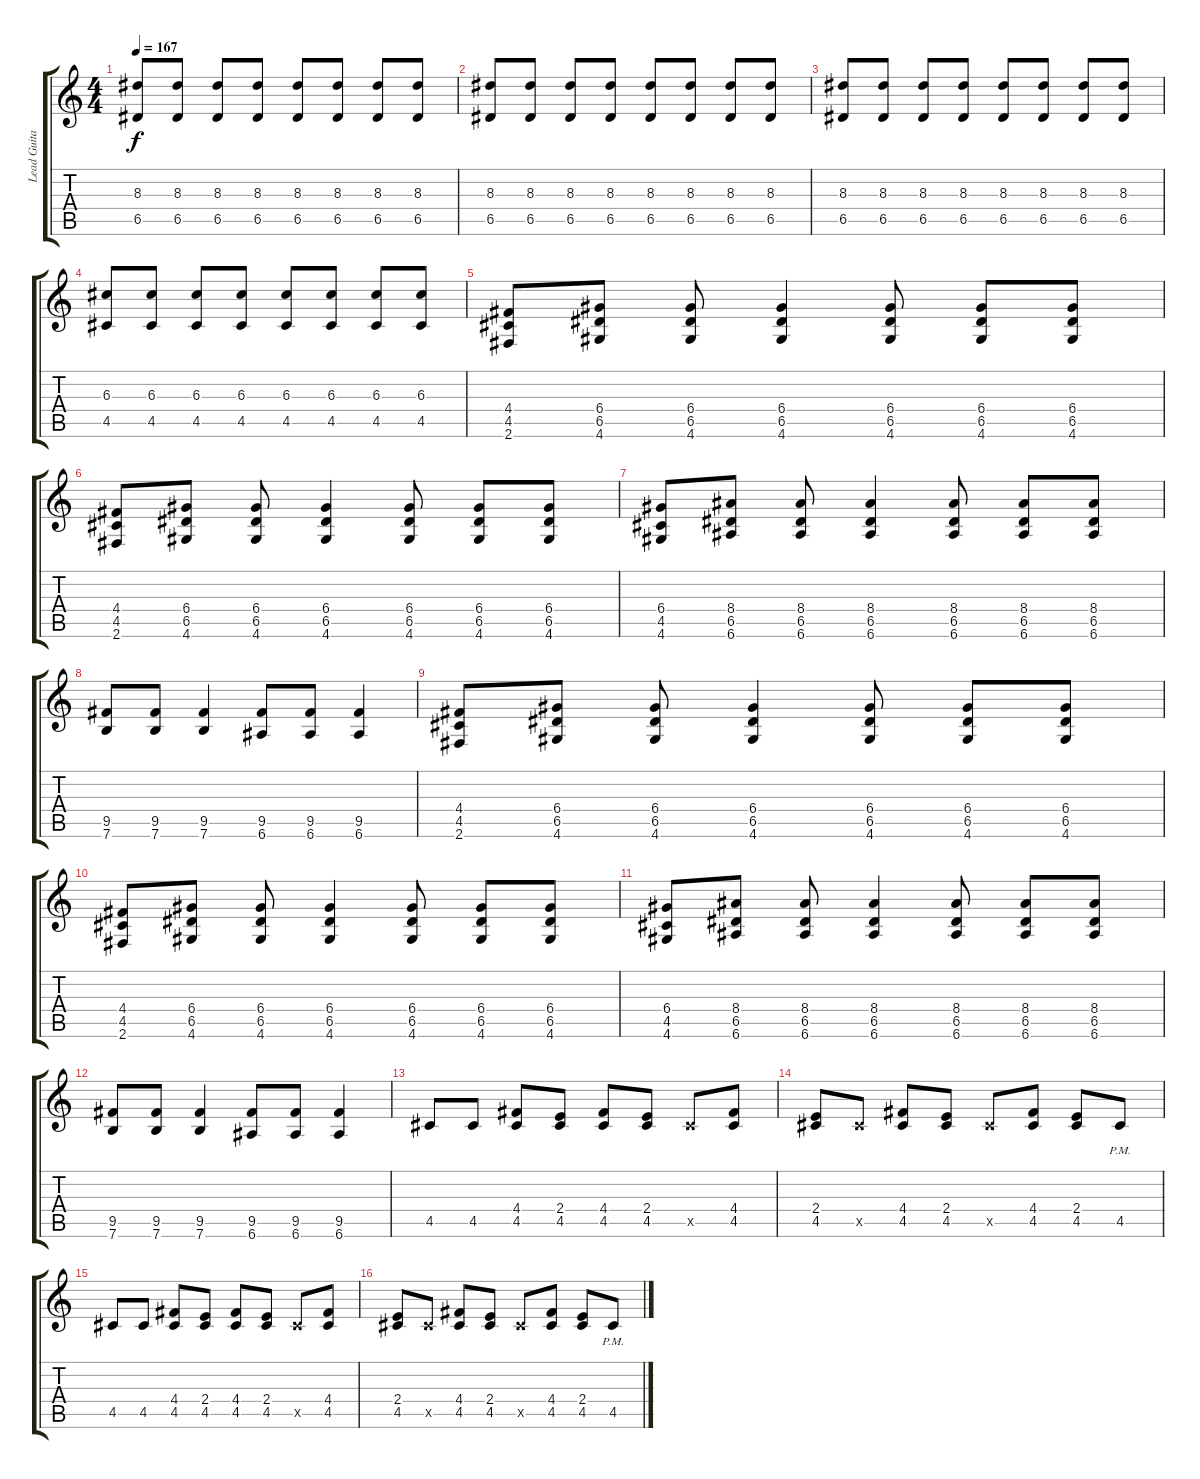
\track ("Lead Guitar" "Lead Guita") {instrument distortionguitar}
\staff {score tabs}
\tuning (E4 B3 G3 D3 A2 E2) {hide}
\ts (4 4)
\tempo 167
\clef g2
\ks c
(8.3 6.5).8{dy f} (8.3 6.5).8 (8.3 6.5).8 (8.3 6.5).8 (8.3 6.5).8 (8.3 6.5).8 (8.3 6.5).8 (8.3 6.5).8 |
(8.3 6.5).8 (8.3 6.5).8 (8.3 6.5).8 (8.3 6.5).8 (8.3 6.5).8 (8.3 6.5).8 (8.3 6.5).8 (8.3 6.5).8 |
(8.3 6.5).8 (8.3 6.5).8 (8.3 6.5).8 (8.3 6.5).8 (8.3 6.5).8 (8.3 6.5).8 (8.3 6.5).8 (8.3 6.5).8 |
(6.3 4.5).8 (6.3 4.5).8 (6.3 4.5).8 (6.3 4.5).8 (6.3 4.5).8 (6.3 4.5).8 (6.3 4.5).8 (6.3 4.5).8 |
(4.4 4.5 2.6).8 (6.4 6.5 4.6).8 (6.4 6.5 4.6).8 (6.4 6.5 4.6).4 (6.4 6.5 4.6).8 (6.4 6.5 4.6).8 (6.4 6.5 4.6).8 |
(4.4 4.5 2.6).8 (6.4 6.5 4.6).8 (6.4 6.5 4.6).8 (6.4 6.5 4.6).4 (6.4 6.5 4.6).8 (6.4 6.5 4.6).8 (6.4 6.5 4.6).8 |
(6.4 4.5 4.6).8 (8.4 6.5 6.6).8 (8.4 6.5 6.6).8 (8.4 6.5 6.6).4 (8.4 6.5 6.6).8 (8.4 6.5 6.6).8 (8.4 6.5 6.6).8 |
(9.5 7.6).8 (9.5 7.6).8 (9.5 7.6).4 (9.5 6.6).8 (9.5 6.6).8 (9.5 6.6).4 |
(4.4 4.5 2.6).8 (6.4 6.5 4.6).8 (6.4 6.5 4.6).8 (6.4 6.5 4.6).4 (6.4 6.5 4.6).8 (6.4 6.5 4.6).8 (6.4 6.5 4.6).8 |
(4.4 4.5 2.6).8 (6.4 6.5 4.6).8 (6.4 6.5 4.6).8 (6.4 6.5 4.6).4 (6.4 6.5 4.6).8 (6.4 6.5 4.6).8 (6.4 6.5 4.6).8 |
(6.4 4.5 4.6).8 (8.4 6.5 6.6).8 (8.4 6.5 6.6).8 (8.4 6.5 6.6).4 (8.4 6.5 6.6).8 (8.4 6.5 6.6).8 (8.4 6.5 6.6).8 |
(9.5 7.6).8 (9.5 7.6).8 (9.5 7.6).4 (9.5 6.6).8 (9.5 6.6).8 (9.5 6.6).4 |
4.5.8 4.5.8 (4.4 4.5).8 (2.4 4.5).8 (4.4 4.5).8 (2.4 4.5).8 4.5{x}.8 (4.4 4.5).8 |
(2.4 4.5).8 4.5{x}.8 (4.4 4.5).8 (2.4 4.5).8 4.5{x}.8 (4.4 4.5).8 (2.4 4.5).8 4.5{pm}.8 |
4.5.8 4.5.8 (4.4 4.5).8 (2.4 4.5).8 (4.4 4.5).8 (2.4 4.5).8 4.5{x}.8 (4.4 4.5).8 |
(2.4 4.5).8 4.5{x}.8 (4.4 4.5).8 (2.4 4.5).8 4.5{x}.8 (4.4 4.5).8 (2.4 4.5).8 4.5{pm}.8
